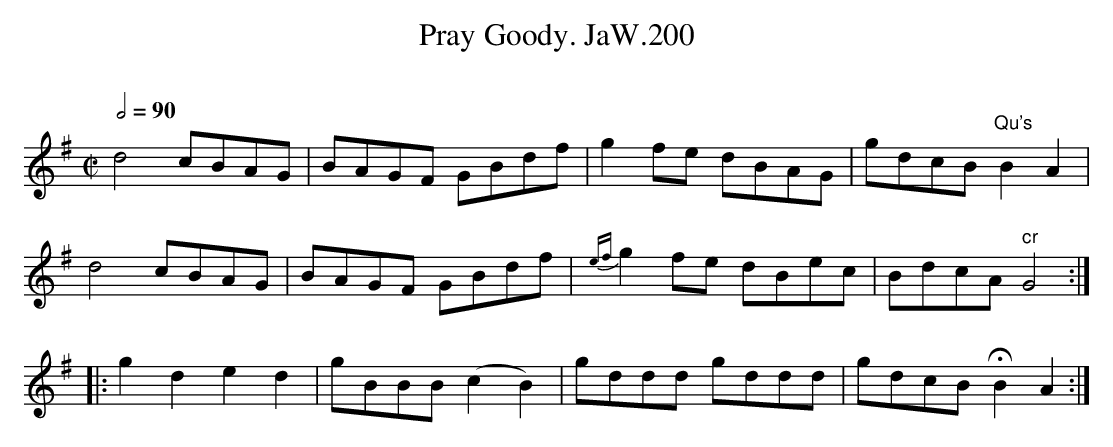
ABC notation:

X:1
T:Pray Goody. JaW.200
M:C|
L:1/8
Q:1/2=90
O:
K:G
d4cBAG|BAGF GBdf|g2fe dBAG|gdcB "Qu's"B2A2|
d4cBAG|BAGF GBdf|{ef}g2fe dBec|BdcA "cr"G4:|
|:g2d2e2d2|gBBB (c2B2)|gddd gddd|gdcB HB2 A2:|
